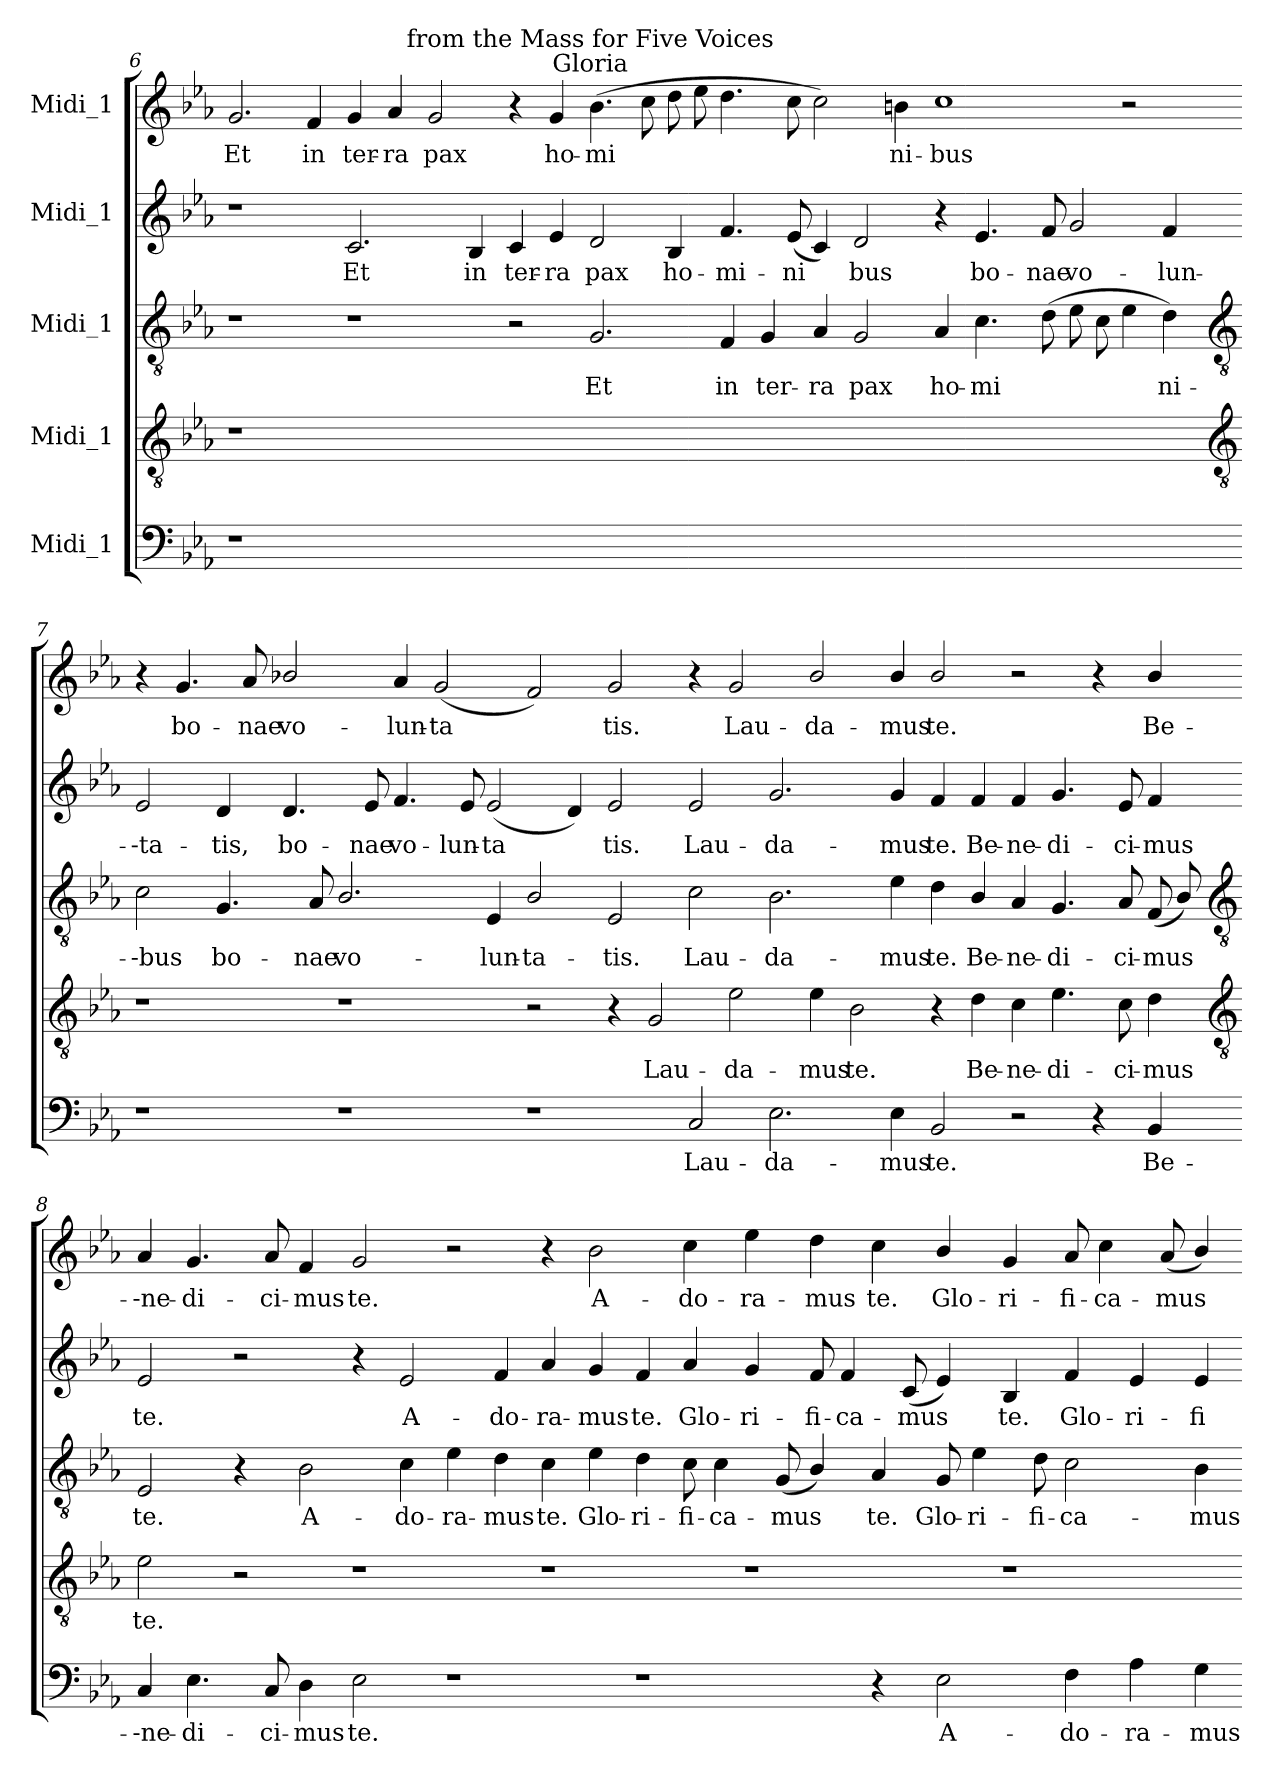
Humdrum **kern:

**kern	**text	**kern	**text	**kern	**text	**kern	**text	**kern	**text
*part5	*part5	*part4	*part4	*part3	*part3	*part2	*part2	*part1	*part1
*staff5	*staff5	*staff4	*staff4	*staff3	*staff3	*staff2	*staff2	*staff1	*staff1
*I"Midi_1	*	*I"Midi_1	*	*I"Midi_1	*	*I"Midi_1	*	*I"Midi_1	*
!!LO:LB:g=z
*clefF4	*	*clefGv2	*	*clefGv2	*	*clefG2	*	*clefG2	*
*k[b-e-a-]	*	*k[b-e-a-]	*	*k[b-e-a-]	*	*k[b-e-a-]	*	*k[b-e-a-]	*
*E-:	*	*E-:	*	*E-:	*	*E-:	*	*E-:	*
=6	=6	=6	=6	=6	=6	=6	=6	=6	=6
!	!	!	!	!	!	!	!	!	!LO:LY:b
1r	.	1r	.	1r	.	1r	.	2.g	Et
!	!	!	!	!	!	!	!	!	!LO:LY:b
.	.	.	.	.	.	.	.	4f	in
!	!	!	!	!	!	!	!LO:LY:b	!	!LO:LY:b
00ryy	.	00ryy	.	1r	.	2.c	Et	4g	ter-
!	!	!	!	!	!	!	!	!	!LO:LY:b
.	.	.	.	.	.	.	.	4a-	-ra
!	!	!	!	!	!	!	!	!	!LO:LY:b
.	.	.	.	.	.	.	.	2g	pax
!	!	!	!	!	!	!	!LO:LY:b	!	!
.	.	.	.	.	.	4B-	in	.	.
!	!	!	!	!	!	!	!LO:LY:b	!	!
.	.	.	.	2r	.	4c	ter-	4r	.
!	!	!	!	!	!	!	!LO:LY:b	!	!LO:LY:b
.	.	.	.	.	.	4e-	-ra	4g	ho-
!	!	!	!	!	!	!	!	!LO:TX:a:cj:t=Gloria	!
!	!	!	!	!	!	!	!	!LO:TX:a:cj:t=from the Mass for Five Voices	!
!	!	!	!	!	!LO:LY:b	!	!LO:LY:b	!	!LO:LY:b
.	.	.	.	2.G	Et	2d	pax	(>4.b-	-mi
.	.	.	.	.	.	.	.	8cc	.
!	!	!	!	!	!	!	!LO:LY:b	!	!
.	.	.	.	.	.	4B-	ho-	8dd	.
.	.	.	.	.	.	.	.	8ee-	.
!	!	!	!	!	!LO:LY:b	!	!LO:LY:b	!	!
.	.	.	.	4F	in	4.f	-mi-	4.dd	.
!	!	!	!	!	!LO:LY:b	!	!	!	!
.	.	.	.	4G	ter-	.	.	.	.
!	!	!	!	!	!	!	!LO:LY:b	!	!
.	.	.	.	.	.	(<8e-	-ni	8cc	.
!	!	!	!	!	!LO:LY:b	!	!	!	!
.	.	.	.	4A-	-ra	4c)	.	2cc)	.
!	!	!	!	!	!LO:LY:b	!	!LO:LY:b	!	!
.	.	.	.	2G	pax	2d	bus	.	.
!	!	!	!	!	!	!	!	!	!LO:LY:b
.	.	.	.	.	.	.	.	4bn	ni-
!	!	!	!	!	!LO:LY:b	!	!	!	!LO:LY:b
.	.	.	.	4A-	ho-	4r	.	1cc	-bus
!	!	!	!	!	!LO:LY:b	!	!LO:LY:b	!	!
.	.	.	.	4.c	-mi	4.e-	bo-	.	.
1ryy	.	1ryy	.	.	.	.	.	.	.
!	!	!	!	!	!	!	!LO:LY:b	!	!
.	.	.	.	(>8d	.	8f	-nae	.	.
!	!	!	!	!	!	!	!LO:LY:b	!	!
.	.	.	.	8e-	.	2g	vo-	.	.
.	.	.	.	8c	.	.	.	.	.
.	.	.	.	4e-	.	.	.	2r	.
!	!	!	!	!	!LO:LY:b	!	!LO:LY:b	!	!
.	.	.	.	4d)	ni-	4f	-lun-	.	.
!!LO:LB:g=z
=7-	=7-	=7-	=7-	=7-	=7-	=7-	=7-	=7-	=7-
*	*	*clefGv2	*	*clefGv2	*	*	*	*	*
!	!	!	!	!	!LO:LY:b	!	!LO:LY:b	!	!
1r	.	1r	.	2c	--bus	2e-	--ta-	4r	.
!	!	!	!	!	!	!	!	!	!LO:LY:b
.	.	.	.	.	.	.	.	4.g	bo-
!	!	!	!	!	!LO:LY:b	!	!LO:LY:b	!	!
.	.	.	.	4.G	bo-	4d	-tis,	.	.
!	!	!	!	!	!	!	!	!	!LO:LY:b
.	.	.	.	.	.	.	.	8a-	-nae
!	!	!	!	!	!	!	!LO:LY:b	!	!LO:LY:b
.	.	.	.	.	.	4.d	bo-	2b-/	vo-
!	!	!	!	!	!LO:LY:b	!	!	!	!
.	.	.	.	8A-	-nae	.	.	.	.
!	!	!	!	!	!LO:LY:b	!	!	!	!
1r	.	1r	.	2.B-/	vo-	.	.	.	.
!	!	!	!	!	!	!	!LO:LY:b	!	!
.	.	.	.	.	.	8e-	-nae	.	.
!	!	!	!	!	!	!	!LO:LY:b	!	!LO:LY:b
.	.	.	.	.	.	4.f	vo-	4a-/	-lun-
!	!	!	!	!	!	!	!	!	!LO:LY:b
.	.	.	.	.	.	.	.	(<2g/	-ta
!	!	!	!	!	!	!	!LO:LY:b	!	!
.	.	.	.	.	.	8e-	-lun-	.	.
!	!	!	!	!	!LO:LY:b	!	!LO:LY:b	!	!
.	.	.	.	4E-/	-lun-	(<2e-	-ta	.	.
!	!	!	!	!	!LO:LY:b	!	!	!	!
1r	.	2r	.	2B-/	-ta-	.	.	2f/)	.
.	.	.	.	.	.	4d)	.	.	.
!	!	!	!	!	!LO:LY:b	!	!LO:LY:b	!	!LO:LY:b
.	.	4r	.	2E-	-tis.	2e-	tis.	2g/	tis.
!	!	!	!LO:LY:b	!	!	!	!	!	!
.	.	2G	Lau-	.	.	.	.	.	.
!	!LO:LY:b	!	!	!	!LO:LY:b	!	!LO:LY:b	!	!
2C	Lau-	.	.	2c	Lau-	2e-	Lau-	4r	.
!	!	!	!LO:LY:b	!	!	!	!	!	!LO:LY:b
.	.	2e-	-da-	.	.	.	.	2g/	Lau-
!	!LO:LY:b	!	!	!	!LO:LY:b	!	!LO:LY:b	!	!
2.E-	-da-	.	.	2.B-	-da-	2.g	-da-	.	.
!	!	!	!LO:LY:b	!	!	!	!	!	!LO:LY:b
.	.	4e-	-mus	.	.	.	.	2b-/	-da-
!	!	!	!LO:LY:b	!	!	!	!	!	!
.	.	2B-	te.	.	.	.	.	.	.
!	!LO:LY:b	!	!	!	!LO:LY:b	!	!LO:LY:b	!	!LO:LY:b
4E-	-mus	.	.	4e-	-mus	4g	-mus	4b-/	-mus
!	!LO:LY:b	!	!	!	!LO:LY:b	!	!LO:LY:b	!	!LO:LY:b
2BB-	te.	4r	.	4d	te.	4f	te.	2b-/	te.
!	!	!	!LO:LY:b	!	!LO:LY:b	!	!LO:LY:b	!	!
.	.	4d	Be-	4B-/	Be-	4f	Be-	.	.
!	!	!	!LO:LY:b	!	!LO:LY:b	!	!LO:LY:b	!	!
2r	.	4c	-ne-	4A-/	-ne-	4f	-ne-	2r	.
!	!	!	!LO:LY:b	!	!LO:LY:b	!	!LO:LY:b	!	!
.	.	4.e-	-di-	4.G/	-di-	4.g	-di-	.	.
4r	.	.	.	.	.	.	.	4r	.
!	!	!	!LO:LY:b	!	!LO:LY:b	!	!LO:LY:b	!	!
.	.	8c	-ci-	8A-/	-ci-	8e-	-ci-	.	.
!	!LO:LY:b	!	!LO:LY:b	!	!LO:LY:b	!	!LO:LY:b	!	!LO:LY:b
4BB-	Be-	4d	-mus	(<8F/	-mus	4f	-mus	4b-/	Be-
.	.	.	.	8B-/)	.	.	.	.	.
!!LO:LB:g=z
=8-	=8-	=8-	=8-	=8-	=8-	=8-	=8-	=8-	=8-
*	*	*clefGv2	*	*clefGv2	*	*	*	*	*
!	!LO:LY:b	!	!LO:LY:b	!	!LO:LY:b	!	!LO:LY:b	!	!LO:LY:b
4C	--ne-	2e-	te.	2E-	te.	2e-	te.	4a-	--ne-
!	!LO:LY:b	!	!	!	!	!	!	!	!LO:LY:b
4.E-	-di-	.	.	.	.	.	.	4.g	-di-
.	.	2r	.	4r	.	2r	.	.	.
!	!LO:LY:b	!	!	!	!	!	!	!	!LO:LY:b
8C	-ci-	.	.	.	.	.	.	8a-	-ci-
!	!LO:LY:b	!	!	!	!LO:LY:b	!	!	!	!LO:LY:b
4D	-mus	.	.	2B-	A-	.	.	4f	-mus
!	!LO:LY:b	!	!	!	!	!	!	!	!LO:LY:b
2E-	te.	1r	.	.	.	4r	.	2g	te.
!	!	!	!	!	!LO:LY:b	!	!LO:LY:b	!	!
.	.	.	.	4c	-do-	2e-	A-	.	.
!	!	!	!	!	!LO:LY:b	!	!	!	!
1r	.	.	.	4e-	-ra-	.	.	2r	.
!	!	!	!	!	!LO:LY:b	!	!LO:LY:b	!	!
.	.	.	.	4d	-mus	4f	-do-	.	.
!	!	!	!	!	!LO:LY:b	!	!LO:LY:b	!	!
.	.	1r	.	4c	te.	4a-	-ra-	4r	.
!	!	!	!	!	!LO:LY:b	!	!LO:LY:b	!	!LO:LY:b
.	.	.	.	4e-	Glo-	4g	-mus	2b-	A-
!	!	!	!	!	!LO:LY:b	!	!LO:LY:b	!	!
1r	.	.	.	4d	-ri-	4f	te.	.	.
!	!	!	!	!	!LO:LY:b	!	!LO:LY:b	!	!LO:LY:b
.	.	.	.	8c	-fi-	4a-	Glo-	4cc	-do-
!	!	!	!	!	!LO:LY:b	!	!	!	!
.	.	.	.	4c	-ca-	.	.	.	.
!	!	!	!	!	!	!	!LO:LY:b	!	!LO:LY:b
.	.	1r	.	.	.	4g	-ri-	4ee-	-ra-
!	!	!	!	!	!LO:LY:b	!	!	!	!
.	.	.	.	(<8G	-mus	.	.	.	.
!	!	!	!	!	!	!	!LO:LY:b	!	!LO:LY:b
.	.	.	.	4B-/)	.	8f	-fi-	4dd	-mus
!	!	!	!	!	!	!	!LO:LY:b	!	!
.	.	.	.	.	.	4f	-ca-	.	.
!	!	!	!	!	!LO:LY:b	!	!	!	!LO:LY:b
4r	.	.	.	4A-	te.	.	.	4cc	te.
!	!	!	!	!	!	!	!LO:LY:b	!	!
.	.	.	.	.	.	(<8c	-mus	.	.
!	!LO:LY:b	!	!	!	!LO:LY:b	!	!	!	!LO:LY:b
2E-	A-	.	.	8G	Glo-	4e-)	.	4b-/	Glo-
!	!	!	!	!	!LO:LY:b	!	!	!	!
.	.	.	.	4e-	-ri-	.	.	.	.
!	!	!	!	!	!	!	!LO:LY:b	!	!LO:LY:b
.	.	1r	.	.	.	4B-	te.	4g	-ri-
!	!	!	!	!	!LO:LY:b	!	!	!	!
.	.	.	.	8d	-fi-	.	.	.	.
!	!LO:LY:b	!	!	!	!LO:LY:b	!	!LO:LY:b	!	!LO:LY:b
4F	-do-	.	.	2c	-ca-	4f	Glo-	8a-	-fi-
!	!	!	!	!	!	!	!	!	!LO:LY:b
.	.	.	.	.	.	.	.	4cc	-ca-
!	!LO:LY:b	!	!	!	!	!	!LO:LY:b	!	!
4A-	-ra-	.	.	.	.	4e-	-ri-	.	.
!	!	!	!	!	!	!	!	!	!LO:LY:b
.	.	.	.	.	.	.	.	(<8a-	-mus
!	!LO:LY:b	!	!	!	!LO:LY:b	!	!LO:LY:b	!	!
4G	-mus	.	.	4B-	-mus	4e-	-fi-	4b-/)	.
=-	=-	=-	=-	=-	=-	=-	=-	=-	=-
*-	*-	*-	*-	*-	*-	*-	*-	*-	*-
